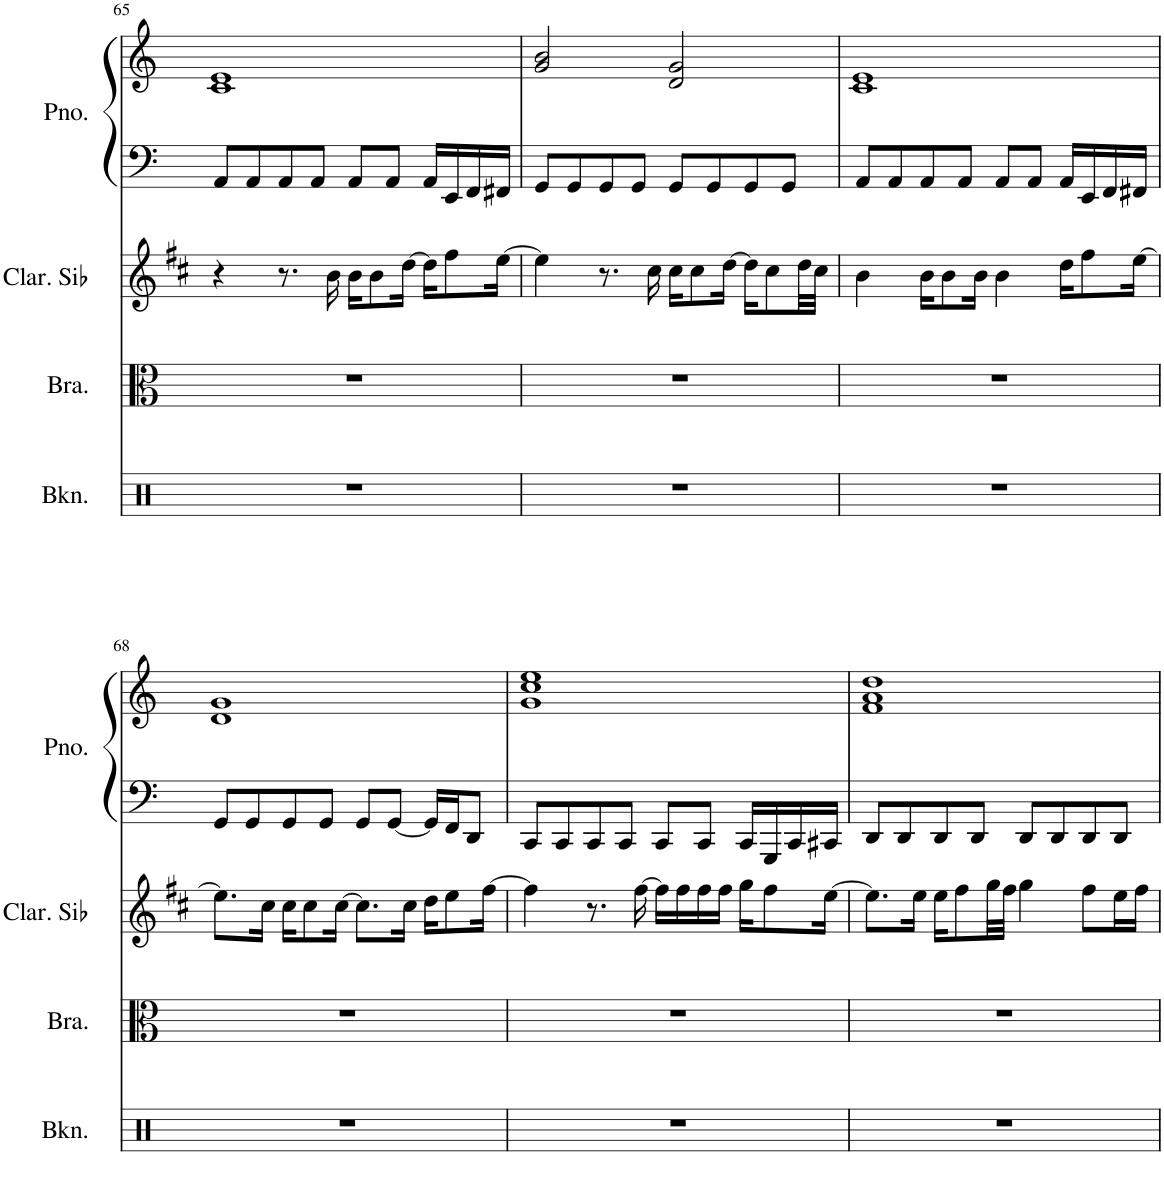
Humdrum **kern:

**kern	**kern	**kern	**kern	**kern
*part4	*part3	*part2	*part1	*part1
*staff5	*staff4	*staff3	*staff2	*staff1
*I"Becken	*I"Bratsche	*I"Clarinette en Sib	*I"Piano	*
*I'Bkn.	*I'Bra.	*I'Clar. Sib	*I'Pno.	*
!!LO:PB:g=z
*clefX	*clefC3	*clefG2	*clefF4	*clefG2
*	*	*Trd1c2	*	*
*k[]	*k[]	*k[f#c#]	*k[]	*k[]
*M4/4	*M4/4	*M4/4	*M4/4	*M4/4
=65	=65	=65	=65	=65
1r	1r	4r	8AA/L	1c 1e
.	.	.	8AA/	.
.	.	8.r	8AA/	.
.	.	.	8AA/J	.
.	.	16b\	.	.
.	.	16b\KL	8AA/L	.
.	.	8b\	.	.
.	.	.	8AA/J	.
.	.	[16dd\Jk	.	.
.	.	16dd\KL]	16AA/LL	.
.	.	8ff#\	16EE/	.
.	.	.	16FF/	.
.	.	[16ee\Jk	16FF#X/JJ	.
=66	=66	=66	=66	=66
1r	1r	4ee\]	8GG/L	2g/ 2b/
.	.	.	8GG/	.
.	.	8.r	8GG/	.
.	.	.	8GG/J	.
.	.	16cc#\	.	.
.	.	16cc#\KL	8GG/L	2d/ 2g/
.	.	8cc#\	.	.
.	.	.	8GG/	.
.	.	[16dd\Jk	.	.
.	.	16dd\KL]	8GG/	.
.	.	8cc#\	.	.
.	.	.	8GG/J	.
.	.	32dd\LL	.	.
.	.	32cc#\JJJ	.	.
=67	=67	=67	=67	=67
1r	1r	4b\	8AA/L	1c 1e
.	.	.	8AA/	.
.	.	16b\KL	8AA/	.
.	.	8b\	.	.
.	.	.	8AA/J	.
.	.	16b\Jk	.	.
.	.	4b\	8AA/L	.
.	.	.	8AA/J	.
.	.	16dd\KL	16AA/LL	.
.	.	8ff#\	16EE/	.
.	.	.	16FF/	.
.	.	[16ee\Jk	16FF#X/JJ	.
!!LO:LB:g=z
=68	=68	=68	=68	=68
1r	1r	8.ee\L]	8GG/L	1d 1g
.	.	.	8GG/	.
.	.	16cc#\Jk	.	.
.	.	16cc#\KL	8GG/	.
.	.	8cc#\	.	.
.	.	.	8GG/J	.
.	.	[16cc#\Jk	.	.
.	.	8.cc#\L]	8GG/L	.
.	.	.	[8GG/J	.
.	.	16cc#\Jk	.	.
.	.	16dd\KL	16GG/LL]	.
.	.	8ee\	16FF/J	.
.	.	.	8DD/J	.
.	.	[16ff#\Jk	.	.
=69	=69	=69	=69	=69
1r	1r	4ff#\]	8CC/L	1g 1cc 1ee
.	.	.	8CC/	.
.	.	8.r	8CC/	.
.	.	.	8CC/J	.
.	.	[16ff#\	.	.
.	.	16ff#\LL]	8CC/L	.
.	.	16ff#\	.	.
.	.	16ff#\	8CC/J	.
.	.	16ff#\JJ	.	.
.	.	16gg\KL	16CC/LL	.
.	.	8ff#\	16GGG/	.
.	.	.	16CC/	.
.	.	[16ee\Jk	16CC#X/JJ	.
=70	=70	=70	=70	=70
1r	1r	8.ee\L]	8DD/L	1f 1a 1dd
.	.	.	8DD/	.
.	.	16ee\Jk	.	.
.	.	16ee\KL	8DD/	.
.	.	8ff#\	.	.
.	.	.	8DD/J	.
.	.	32gg\LL	.	.
.	.	32ff#\JJJ	.	.
.	.	4gg\	8DD/L	.
.	.	.	8DD/	.
.	.	8ff#\L	8DD/	.
.	.	16ee\L	8DD/J	.
.	.	16ff#\JJ	.	.
=	=	=	=	=
*-	*-	*-	*-	*-
